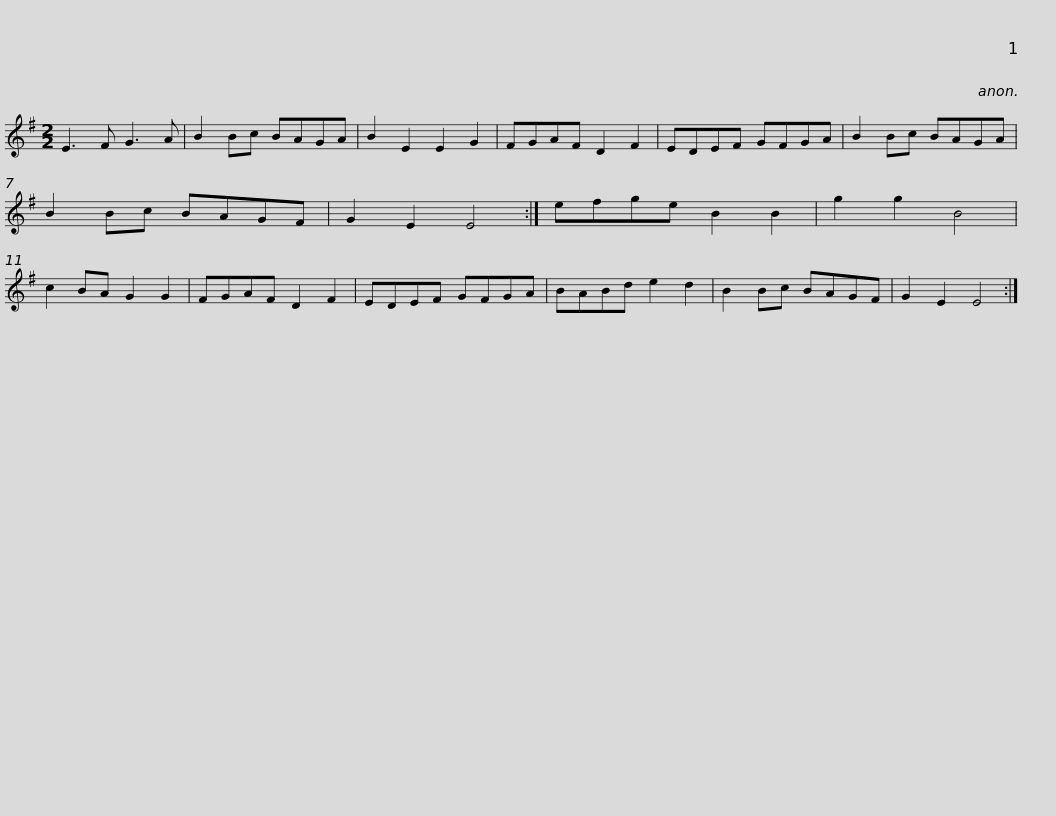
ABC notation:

X:1
L:1/8
M:2/2
I:linebreak $
K:Emin
V:1 treble
V:1
 E3 F G3 A | B2 Bc BAGA | B2 E2 E2 G2 | FGAF D2 F2 | EDEF GFGA | %5
 B2 Bc BAGA |$ B2 Bc BAGF | G2 E2 E4 :| efge B2 B2 | g2 g2 B4 | %10
 c2 BA G2 G2 | FGAF D2 F2 | EDEF GFGA |$ BABd e2 d2 | B2 Bc BAGF | %15
 G2 E2 E4 :| %16
